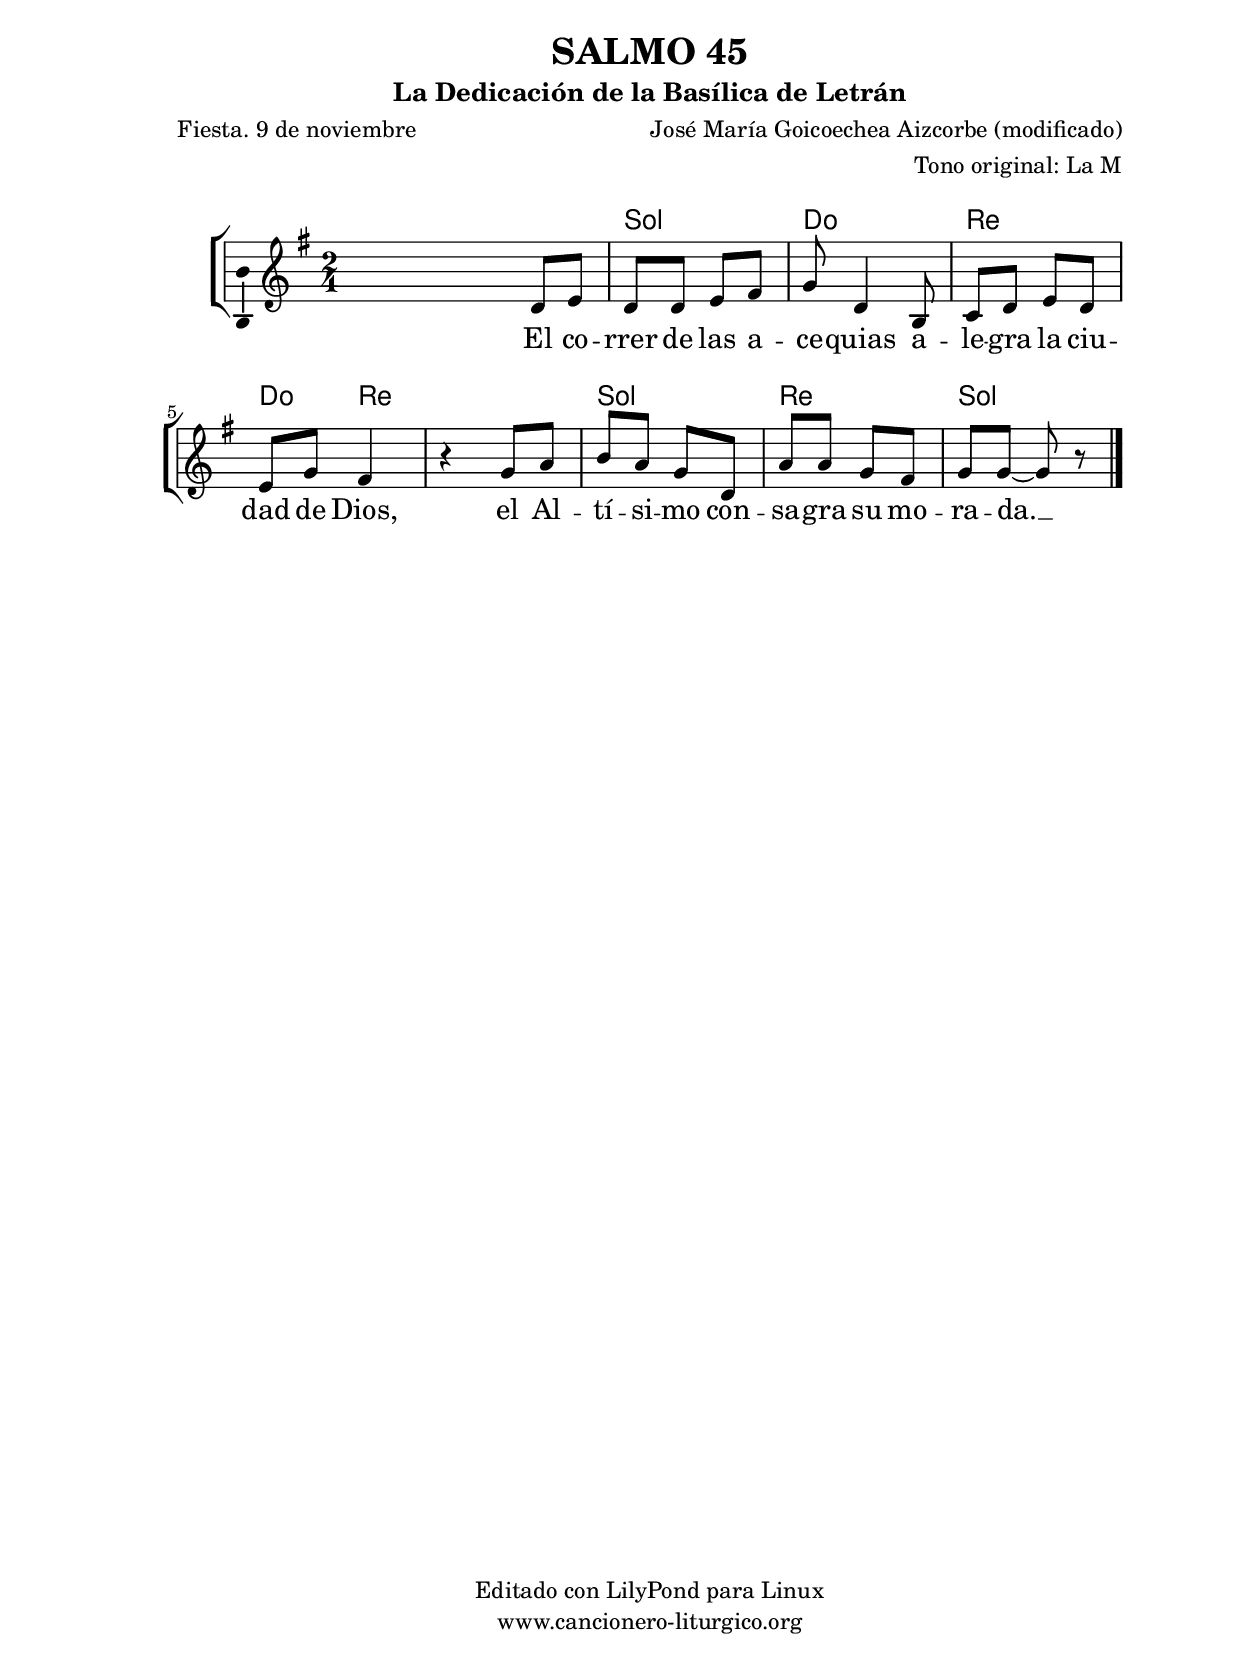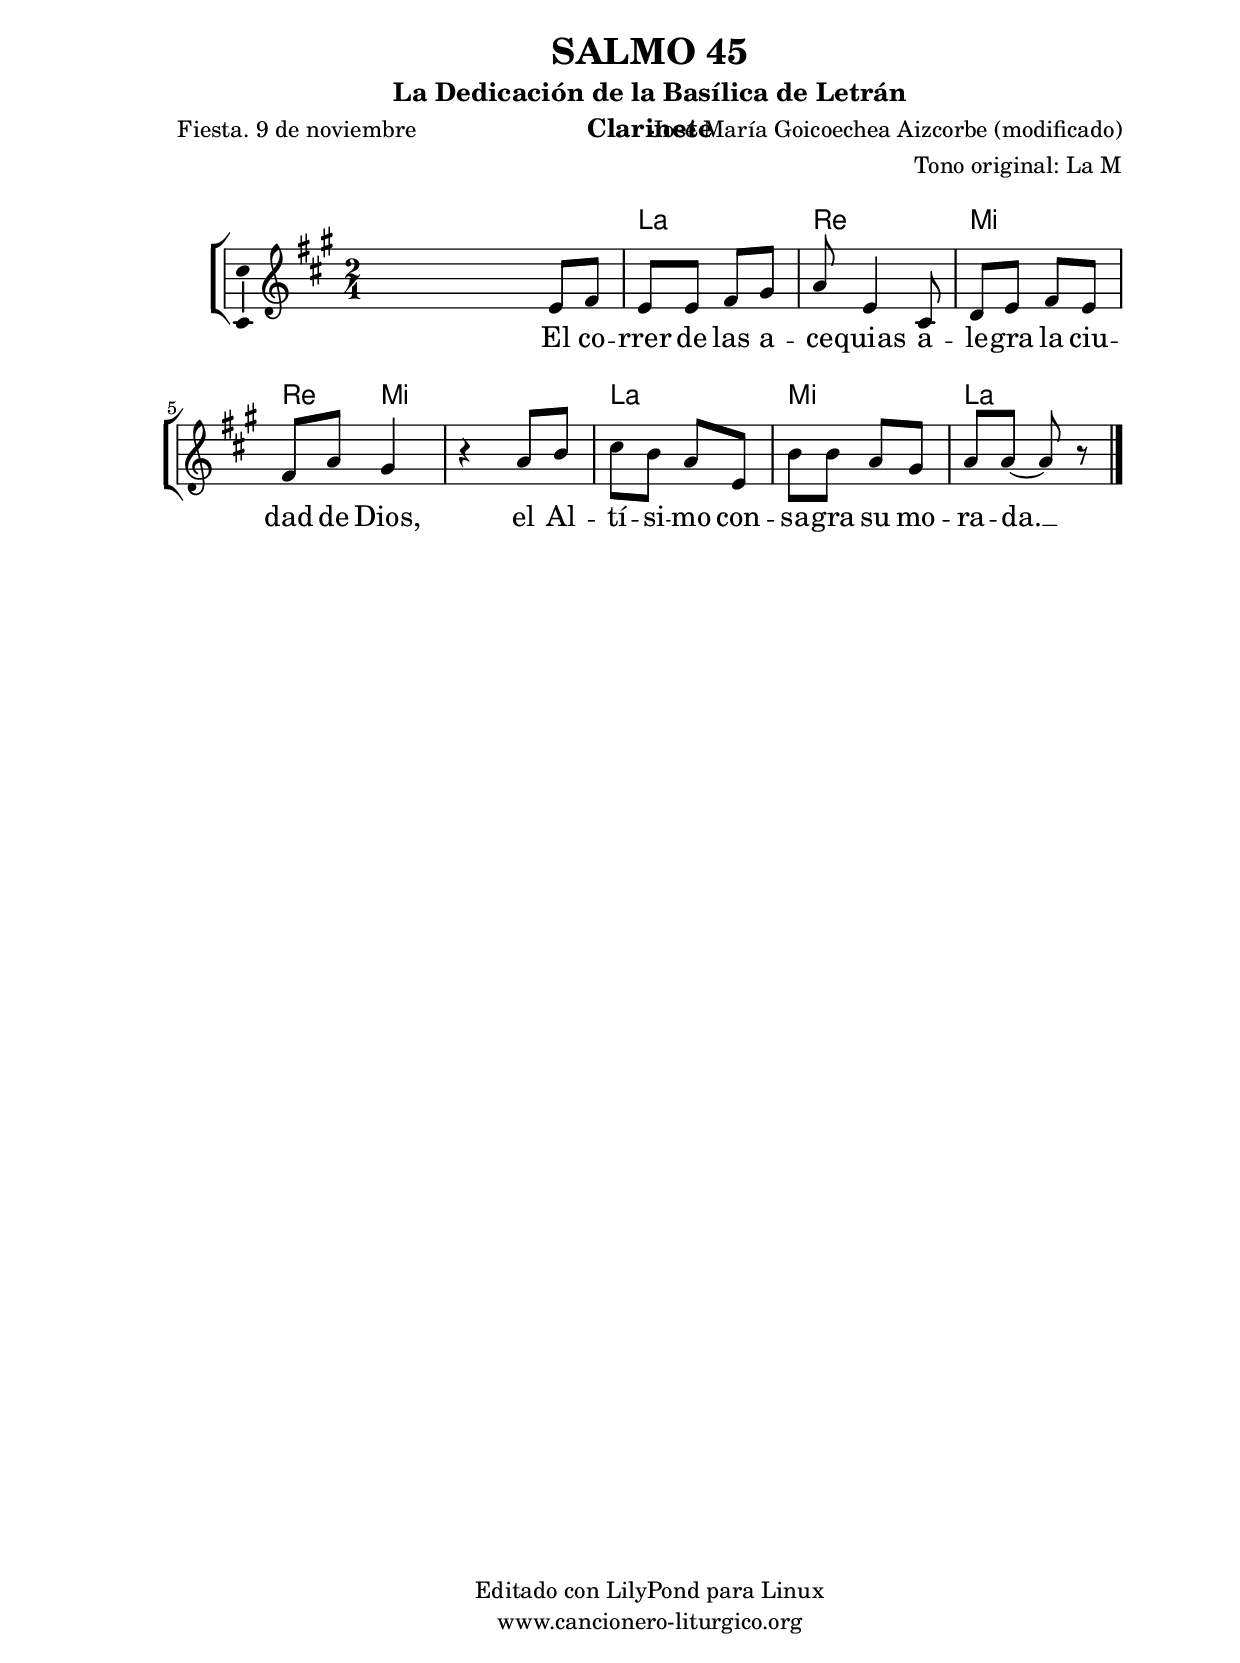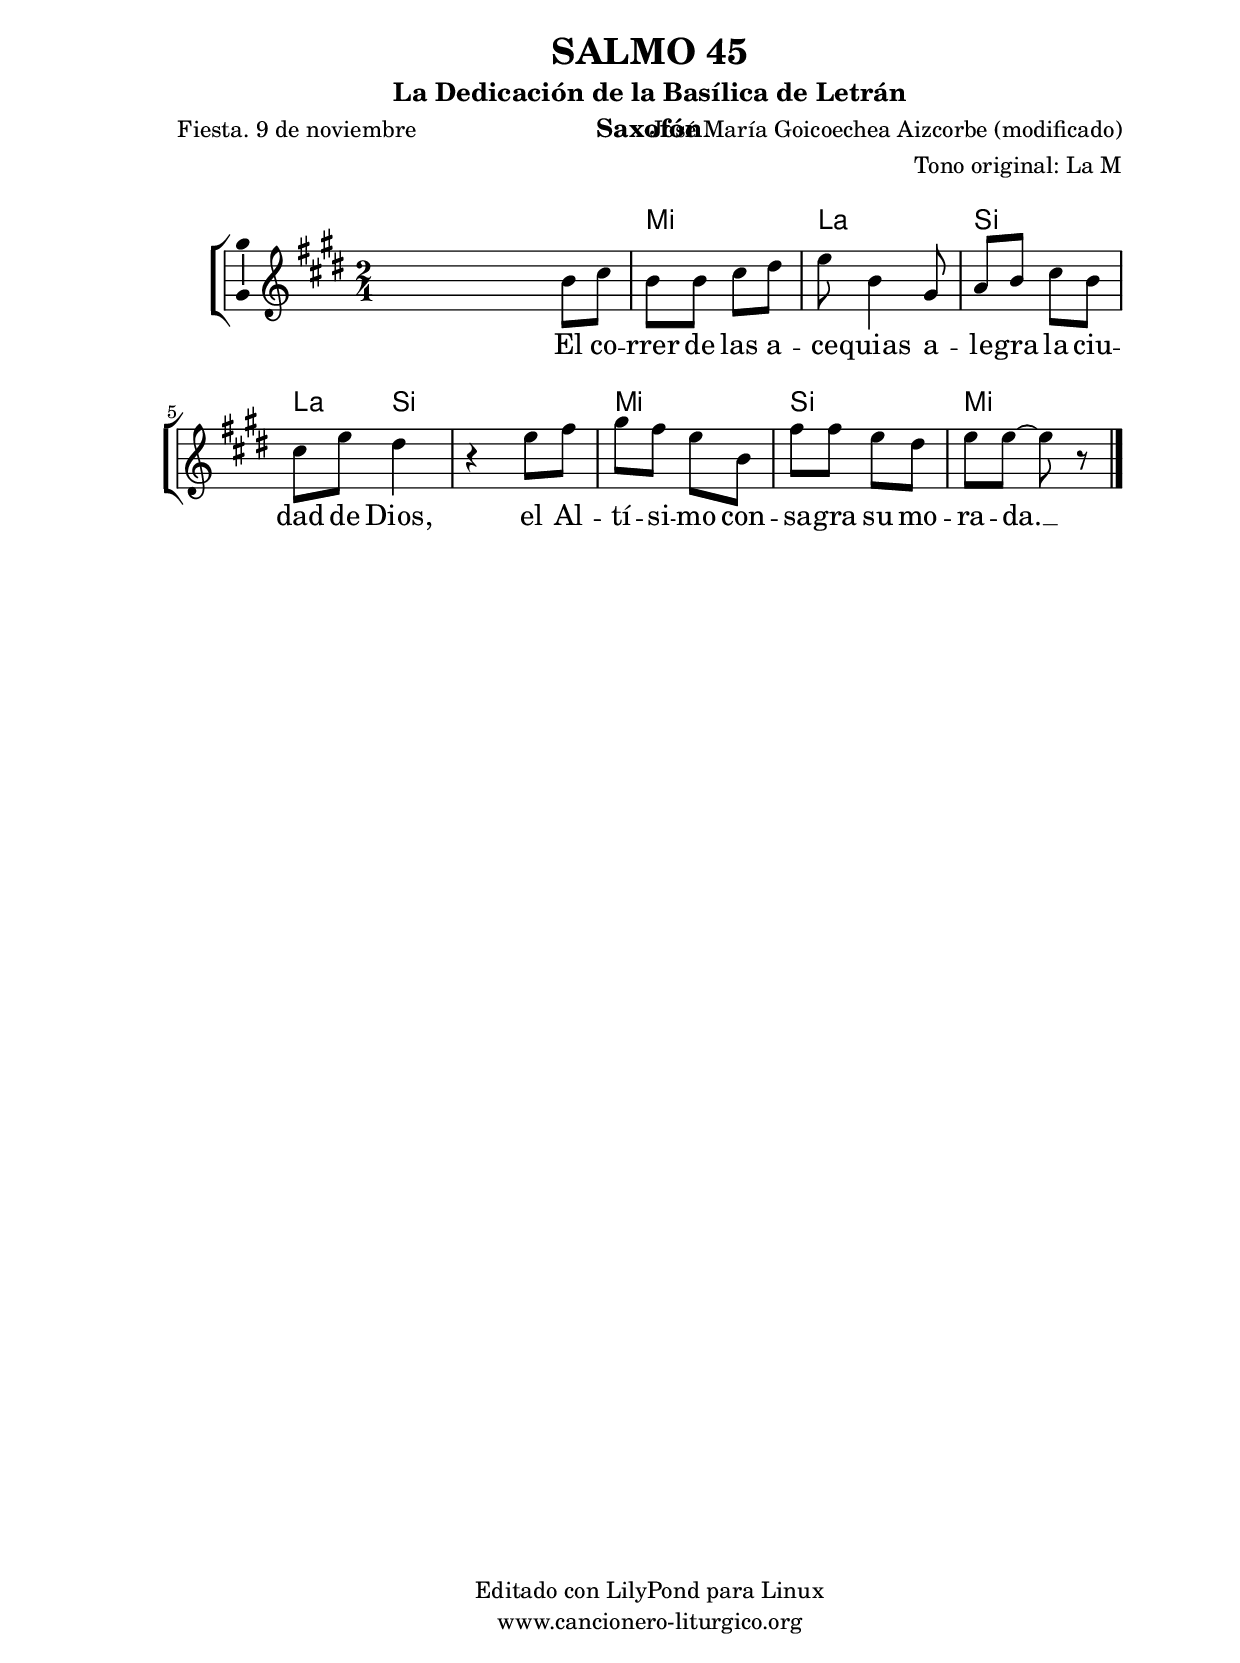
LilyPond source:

%
%para convertir .midi en .wav:
%timidity filename.midi -Ow -o finename.wav
%
%
%Para convertir de .wav a .mp3:
%lame -h -m j filename.wav
%
%
%para escuchar el midi:
%timidity nombrefichero.midi
%


%versión de lilypond para la que se ha escrito esta partitura:
\version "2.16.0"

	%Tamaño papel
	#(set-default-paper-size "a4")
	%Tamaño partitura
	#(set-global-staff-size 20)
	%No responde al pulsar sobre una nota
	#(ly:set-option 'point-and-click #f)

%parámetros del encabezamiento:
\header {
	title = "SALMO 45"
	subtitle = "La Dedicación de la Basílica de Letrán"
	composer = "José María Goicoechea Aizcorbe (modificado)"
	poet = "Fiesta. 9 de noviembre"
	meter = ""
	arranger = "Tono original: La M"
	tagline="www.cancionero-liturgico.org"
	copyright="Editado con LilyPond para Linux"
	tiempo = ""
	usos = "Salmo"
	letra = "El correr de las acequias alegra la ciudad de Dios, el Altísimo consagra su morada."
	}

%parámetros asociados al papel:
\paper  {
	oddHeaderMarkup = \markup {\fill-line { \on-the-fly #not-first-page \fromproperty #'header:title \on-the-fly #not-first-page \fromproperty #'header:composer }}
	evenHeaderMarkup = \markup {\fill-line { \fromproperty #'header:composer \fromproperty #'header:title }}
	#(set-paper-size "a4")
	print-page-number = ##f
	first-page-number = 1
	print-first-page-number = ##f
%	head-separation = 3.0 \cm
	top-margin = 2.0 \cm
	bottom-margin = 0.5\cm
%%%	bottom-margin = -1.0\cm
	left-margin = 3.0 \cm
	line-width = 16.0 \cm 
	indent = 8\mm
	interscoreline = 2.\mm
	between-system-space = 15\mm
%	para que las partituras no llenen la hoja:
	ragged-bottom = ##t
%	idem para la última hoja:
	ragged-last-bottom = ##f
%	para que las partituras llenen el ancho del papel:
	ragged-last = ##f
	after-title-space = 2.5 \cm
%page-count=1
%system-count=8

	%Flexible Vertical Spacing
%	markup-markup-spacing =
%	#'((basic-distance . 15) (minimum-distance . 15) (padding . 3))
	markup-system-spacing =
	#'((basic-distance . 15) (minimum-distance . 15) (padding . 3))
	system-system-spacing =
	#'((basic-distance . 15) (minimum-distance . 15) (padding . 3))
	score-system-spacing =
	#'((basic-distance . 15) (minimum-distance . 15) (padding . 5))
%	top-system-spacing = % header
%	#'((basic-distance . 8) (minimum-distance . 0) (padding . 3))
%	top-markup-spacing =
%	#'((basic-distance . 20) (minimum-distance . 20) (padding . 3))
	last-bottom-spacing = % footer
	#'((basic-distance . 5) (minimum-distance . 5) (padding . 3))
%	score-markup-spacing =
%	#'((basic-distance . 16) (minimum-distance . 13) (padding . 3))

	}


%parámetros que afectan a toda la partitura:
global =  {
	%clave de sol (G):
	\clef G
	%armadura:
	\transpose a g
	\key a \major
	\tempo 4=75
	\set Score.tempoHideNote = ##t
	}


acordes = {
	\italianChords
	\chordmode {
	\transpose a g
{

s2
a2 d e d4 e
s2
a2 e a

	}
	}
}

melodia = 
	\transpose a g
{
	\relative c'{

\time 2/4
s4 e8 fis
e8 e fis gis
a8 e4 cis8
d8 e fis e
fis8 a gis4

%Añado
%para eliminar este contracompás incómodo
r4

a8 b cis b
a8 e b' b
a8 gis a a~
a8 r8 %%%%s4

	\bar "|."
	}
	}


texto = \lyricmode {
El co -- rrer de las a -- ce -- quias a -- le -- gra la ciu -- dad de Dios,
el Al -- tí -- si -- mo con -- sa -- gra su mo -- ra -- da. __
	}


acordesStaff = \context ChordNames = acordesStaff <<
	\set chordChanges = ##t
	\acordes
	>>


vozStaff = \context Voice = vozStaff
\with {\consists "Ambitus_engraver"}
<<
%	\set Staff.instrumentName = ""
%	\set Staff.shortInstrumentName = ""
%	\set Staff.midiInstrument = #"clarinet"
%	\set Staff.midiInstrument = #"cello"
%	\set Staff.midiInstrument = #"flute"
	\set Staff.midiInstrument = #"electric guitar (jazz)"
%	\set Staff.midiInstrument = #"english horn"
%	\set Staff.midiInstrument = #"violin"
%	\set Staff.midiInstrument = #"glockenspiel"
	\set Staff.midiMinimumVolume = #0.7
	\set Staff.midiMaximumVolume = #0.9
	\global
	\melodia
	>>


textoStaff = \context Lyrics = textoStaff <<
	\lyricsto vozStaff \texto
	>>

\book {
	\score {
		\context ChoirStaff {
			\override StaffGroup.SystemStartBracket #'collapse-height = #1
			\override Score.SystemStartBar #'collapse-height = #1
			<<
			\acordesStaff
			\vozStaff
			\textoStaff
			>>
			}
		\layout {
	    		\context {
				\Lyrics
				\override LyricText #'font-size = #2
				}
	   		 \context {
				\Score
				%fontSize = #3
				\override StaffSymbol #'staff-space = #(magstep +3)
				%\override Beam #'thickness = #0.55
				%\override SpacingSpanner #'spacing-increment = #1.0
				%\override Slur #'height-limit = #1.5
				}
			}
		}
	\score {
		\unfoldRepeats
		\context ChoirStaff {
			<<
			\acordesStaff
			\vozStaff
			>>
			}
		\midi {
	  		\context {
	  			\Score
				tempoWholesPerMinute = #(ly:make-moment 70 4)
				}
			}
		}
	}

%Partitura para clarinete
#(define output-suffix "C")
\book {
	\header{
		instrument = "Clarinete"
		}
	\score {
		\context ChoirStaff {
			\override StaffGroup.SystemStartBracket #'collapse-height = #1
			\override Score.SystemStartBar #'collapse-height = #1
\transpose c d
			<<
			\acordesStaff
			\vozStaff
			\textoStaff
			>>
			}
		\layout {
	    		\context {
				\Lyrics
				\override LyricText #'font-size = #2
				}
	   		 \context {
				\Score
				%fontSize = #3
				\override StaffSymbol #'staff-space = #(magstep +3)
				%\override Beam #'thickness = #0.55
				%\override SpacingSpanner #'spacing-increment = #1.0
				%\override Slur #'height-limit = #1.5
				}
			}
		}
	}

%Partitura para saxofón
#(define output-suffix "S")
\book {
	\header{
		instrument = "Saxofón"
		}
	\score {
		\context ChoirStaff {
			\override StaffGroup.SystemStartBracket #'collapse-height = #1
			\override Score.SystemStartBar #'collapse-height = #1
\transpose c a
			<<
			\acordesStaff
			\vozStaff
			\textoStaff
			>>
			}
		\layout {
	    		\context {
				\Lyrics
				\override LyricText #'font-size = #2
				}
	   		 \context {
				\Score
				%fontSize = #3
				\override StaffSymbol #'staff-space = #(magstep +3)
				%\override Beam #'thickness = #0.55
				%\override SpacingSpanner #'spacing-increment = #1.0
				%\override Slur #'height-limit = #1.5
				}
			}
		}
	}

